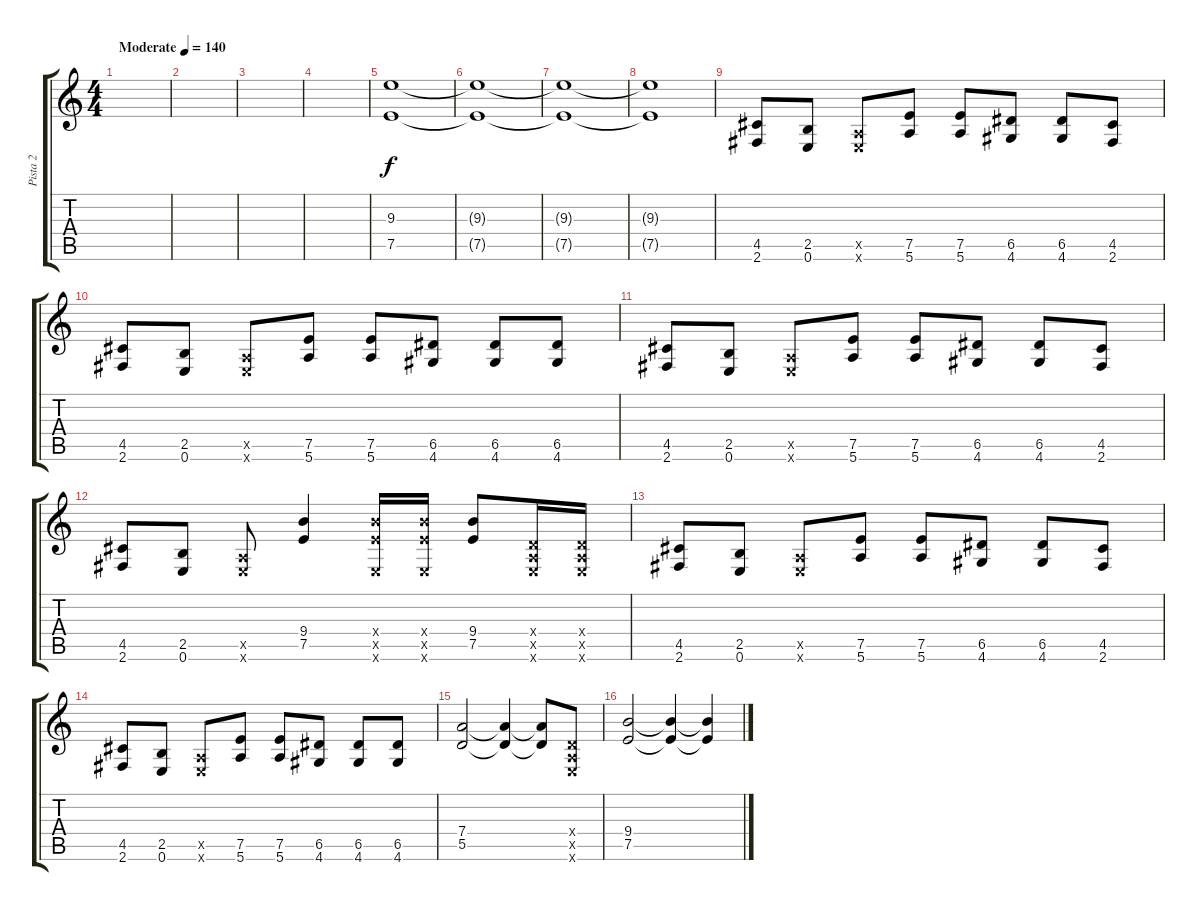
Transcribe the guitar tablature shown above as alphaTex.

\track ("Pista 2" "Pista 2") {instrument distortionguitar}
\staff {score tabs}
\tuning (E4 B3 G3 D3 A2 E2) {hide}
\ts (4 4)
\tempo (140 "Moderate")
\clef g2
\ks c
|
|
|
|
(9.3 7.5).1{volume 12} |
(9.3{t} 7.5{t}).1 |
(9.3{t} 7.5{t}).1 |
(9.3{t} 7.5{t}).1 |
(4.5 2.6).8 (2.5 0.6).8 (0.5{x} 0.6{x}).8 (7.5 5.6).8 (7.5 5.6).8 (6.5 4.6).8 (6.5 4.6).8 (4.5 2.6).8 |
(4.5 2.6).8 (2.5 0.6).8 (0.5{x} 0.6{x}).8 (7.5 5.6).8 (7.5 5.6).8 (6.5 4.6).8 (6.5 4.6).8 (6.5 4.6).8 |
(4.5 2.6).8 (2.5 0.6).8 (0.5{x} 0.6{x}).8 (7.5 5.6).8 (7.5 5.6).8 (6.5 4.6).8 (6.5 4.6).8 (4.5 2.6).8 |
(4.5 2.6).8 (2.5 0.6).8 (0.5{x} 0.6{x}).8 (9.4 7.5).4 (9.4{x} 7.5{x} 0.6{x}).16 (9.4{x} 7.5{x} 0.6{x}).16 (9.4 7.5).8 (0.4{x} 0.5{x} 0.6{x}).16 (0.4{x} 0.5{x} 0.6{x}).16 |
(4.5 2.6).8 (2.5 0.6).8 (0.5{x} 0.6{x}).8 (7.5 5.6).8 (7.5 5.6).8 (6.5 4.6).8 (6.5 4.6).8 (4.5 2.6).8 |
(4.5 2.6).8 (2.5 0.6).8 (0.5{x} 0.6{x}).8 (7.5 5.6).8 (7.5 5.6).8 (6.5 4.6).8 (6.5 4.6).8 (6.5 4.6).8 |
(7.4 5.5).2 (7.4{t} 5.5{t}).4 (7.4{t} 5.5{t}).8 (0.4{x} 0.5{x} 0.6{x}).8 |
(9.4 7.5).2 (9.4{t} 7.5{t}).4 (9.4{t} 7.5{t}).4
